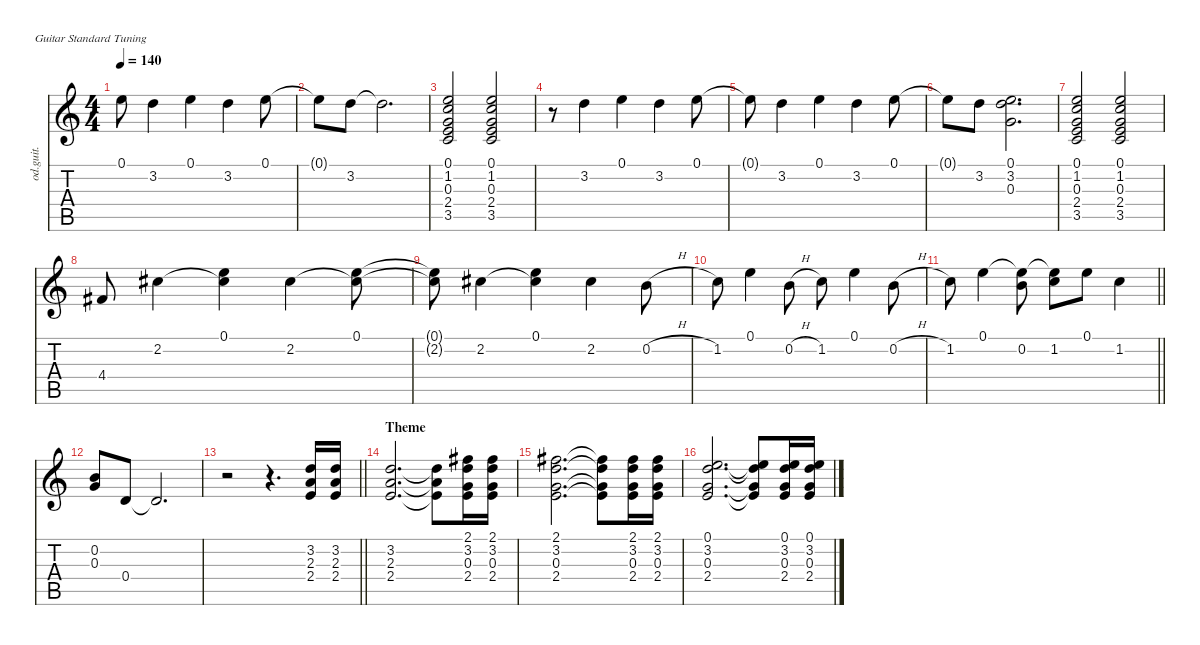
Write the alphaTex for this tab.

\defaultSystemsLayout 4
\hideDynamics
\bracketExtendMode nobrackets
\otherSystemsTrackNameOrientation horizontal
\track ("Guitar IV (12-string)" "od.guit.") {defaultSystemsLayout 4 instrument overdrivenguitar}
\staff {score tabs}
\tuning (E4 B3 G3 D3 A2 E2)
\ts (4 4)
\tempo 140
\clef g2
\ks c
0.1{t}.8{dy f beam Down} 3.2.4{beam Down} 0.1.4{beam Down} 3.2.4{beam Down} 0.1.8{beam Down} |
0.1{t}.8{beam Down} 3.2.8{beam Down} 3.2{t}.2{d beam Down} |
(0.1 1.2 0.3 2.4 3.5).2{beam Up} (0.1 1.2 0.3 2.4 3.5).2{beam Up} |
r.8{beam Down} 3.2.4{beam Down} 0.1.4{beam Down} 3.2.4{beam Down} 0.1.8{beam Down} |
0.1{t}.8{beam Down} 3.2.4{beam Down} 0.1.4{beam Down} 3.2.4{beam Down} 0.1.8{beam Down} |
0.1{t}.8{beam Down} 3.2.8{beam Down} (0.1 3.2 0.3).2{d beam Down} |
(0.1 1.2 0.3 2.4 3.5).2{beam Up} (0.1 1.2 0.3 2.4 3.5).2{beam Up} |
4.4{acc #}.8{beam Up} 2.2{acc #}.4{beam Down} (0.1 2.2{t acc #}).4{beam Down} 2.2{acc #}.4{beam Down} (0.1 2.2{t acc #}).8{beam Down} |
(0.1{t} 2.2{t acc #}).8{beam Down} 2.2{acc #}.4{beam Down} (0.1 2.2{t acc #}).4{beam Down} 2.2{acc #}.4{beam Down} 0.2{h}.8{beam Down} |
1.2.8{beam Down} 0.1.4{beam Down} 0.2{h}.8{beam Down} 1.2.8{beam Down} 0.1.4{beam Down} 0.2{h}.8{beam Down} |
\barLineRight lightlight
1.2.8{beam Down} 0.1.4{beam Down} (0.2 0.1{t}).8{beam Down} (0.1{t} 1.2).8{beam Down} 0.1.8{beam Down} 1.2.4{beam Down} |
(0.2 0.3).8{beam Up} 0.4.8{beam Up} 0.4{t}.2{d beam Up} |
\barLineRight lightlight
r.2{beam Down} r.4{d beam Down} (3.2 2.3 2.4).16{beam Up} (3.2 2.3 2.4).16{beam Up} |
\section ("" "Theme")
(3.2 2.3 2.4).2{d beam Up} (3.2{t} 2.3{t} 2.4{t}).8{beam Down} (2.1{acc #} 3.2 0.3 2.4).16{beam Down} (2.1{acc #} 3.2 0.3 2.4).16{beam Down} |
(2.1{acc #} 3.2 0.3 2.4).2{d beam Down} (2.1{t acc #} 3.2{t} 0.3{t} 2.4{t}).8{beam Down} (2.1{acc #} 3.2 0.3 2.4).16{beam Down} (2.1{acc #} 3.2 0.3 2.4).16{beam Down} |
(0.1 3.2 0.3 2.4).2{d beam Up} (0.1{t} 3.2{t} 0.3{t} 2.4{t}).8{beam Up} (0.1 3.2 0.3 2.4).16{beam Up} (0.1 3.2 0.3 2.4).16{beam Up}
